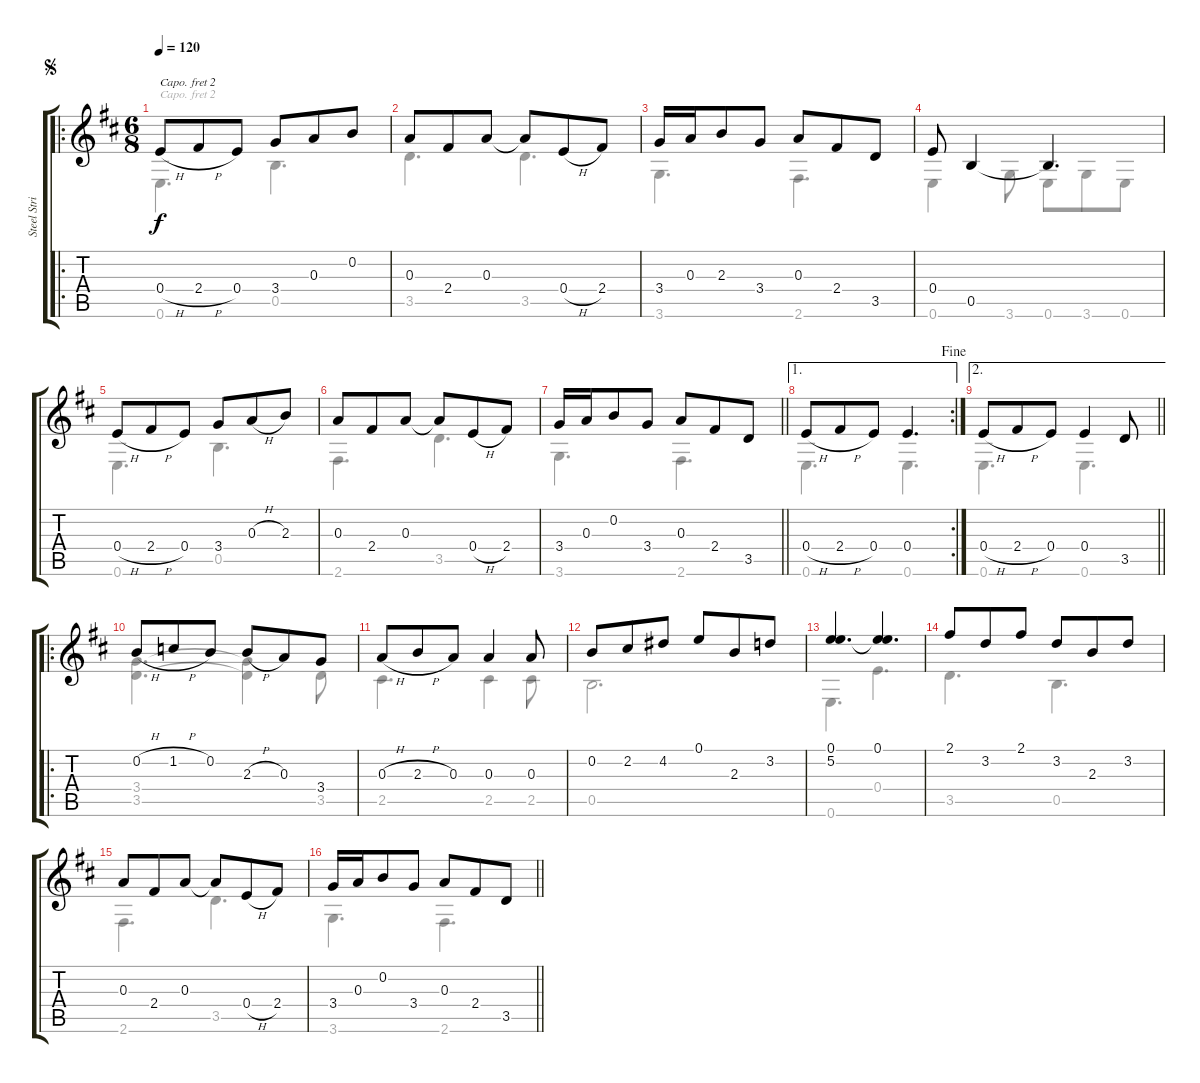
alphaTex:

\track ("Steel String Acoustic Guitar" "Steel Stri") {instrument acousticguitarsteel}
\staff {score tabs}
\capo 2
\tuning (D4 A3 G3 D3 A2 D2) {hide}
\voice
\ro
\ts (6 8)
\jump segno
\tempo 120
\clef g2
\ks d
0.4{h}.8{dy f instrument acousticguitarsteel} 2.4{h}.8 0.4.8 3.4.8 0.3.8 0.2.8 |
0.3.8 2.4.8 0.3.8 0.3{t}.8 0.4{h}.8 2.4.8 |
3.4.16 0.3.16 2.3.8 3.4.8 0.3.8 2.4.8 3.5.8 |
0.4.8 0.5.4 0.5{t}.4{d} |
0.4{h}.8 2.4{h}.8 0.4.8 3.4.8 0.3{h}.8 2.3.8 |
0.3.8 2.4.8 0.3.8 0.3{t}.8 0.4{h}.8 2.4.8 |
\barLineRight lightlight
3.4.16 0.3.16 0.2.8 3.4.8 0.3.8 2.4.8 3.5.8 |
\ae 1
\rc 2
\jump fine
0.4{h}.8 2.4{h}.8 0.4.8 0.4.4{d} |
\ae 2
\barLineRight lightlight
0.4{h}.8 2.4{h}.8 0.4.8 0.4.4 3.5.8 |
\ro
0.2{h}.8 1.2{h}.8 0.2.8 2.3{h}.8 0.3.8 3.4.8 |
0.3{h}.8 2.3{h}.8 0.3.8 0.3.4 0.3.8 |
0.2.8 2.2.8 4.2.8 0.1.8 2.3.8 3.2.8 |
(0.1 5.2).4{d} (0.1 5.2{t}).4{d} |
2.1.8 3.2.8 2.1.8 3.2.8 2.3.8 3.2.8 |
0.3.8 2.4.8 0.3.8 0.3{t}.8 0.4{h}.8 2.4.8 |
\barLineRight lightlight
3.4.16 0.3.16 0.2.8 3.4.8 0.3.8 2.4.8 3.5.8
\voice
\clef g2
\ottava regular
\simile none
\ks d
0.6.4{d dy f} 0.5.4{d} |
3.5.4{d} 3.5.4{d} |
3.6.4{d} 2.6.4{d} |
0.6.4 3.6.8 0.6.8 3.6.8 0.6.8 |
0.6.4{d} 0.5.4{d} |
2.6.4{d} 3.5.4{d} |
\barLineRight lightlight
3.6.4{d} 2.6.4{d} |
0.6.4{d} 0.6.4{d} |
\barLineRight lightlight
0.6.4{d} 0.6.4{d} |
(3.4 3.5).4{d} (3.4{t} 3.5{t}).4 3.5.8 |
2.5.4{d} 2.5.4 2.5.8 |
0.5.2{d} |
0.6.4{d} 0.4.4{d} |
3.5.4{d} 0.5.4{d} |
2.6.4{d} 3.5.4{d} |
\barLineRight lightlight
3.6.4{d} 2.6.4{d}
